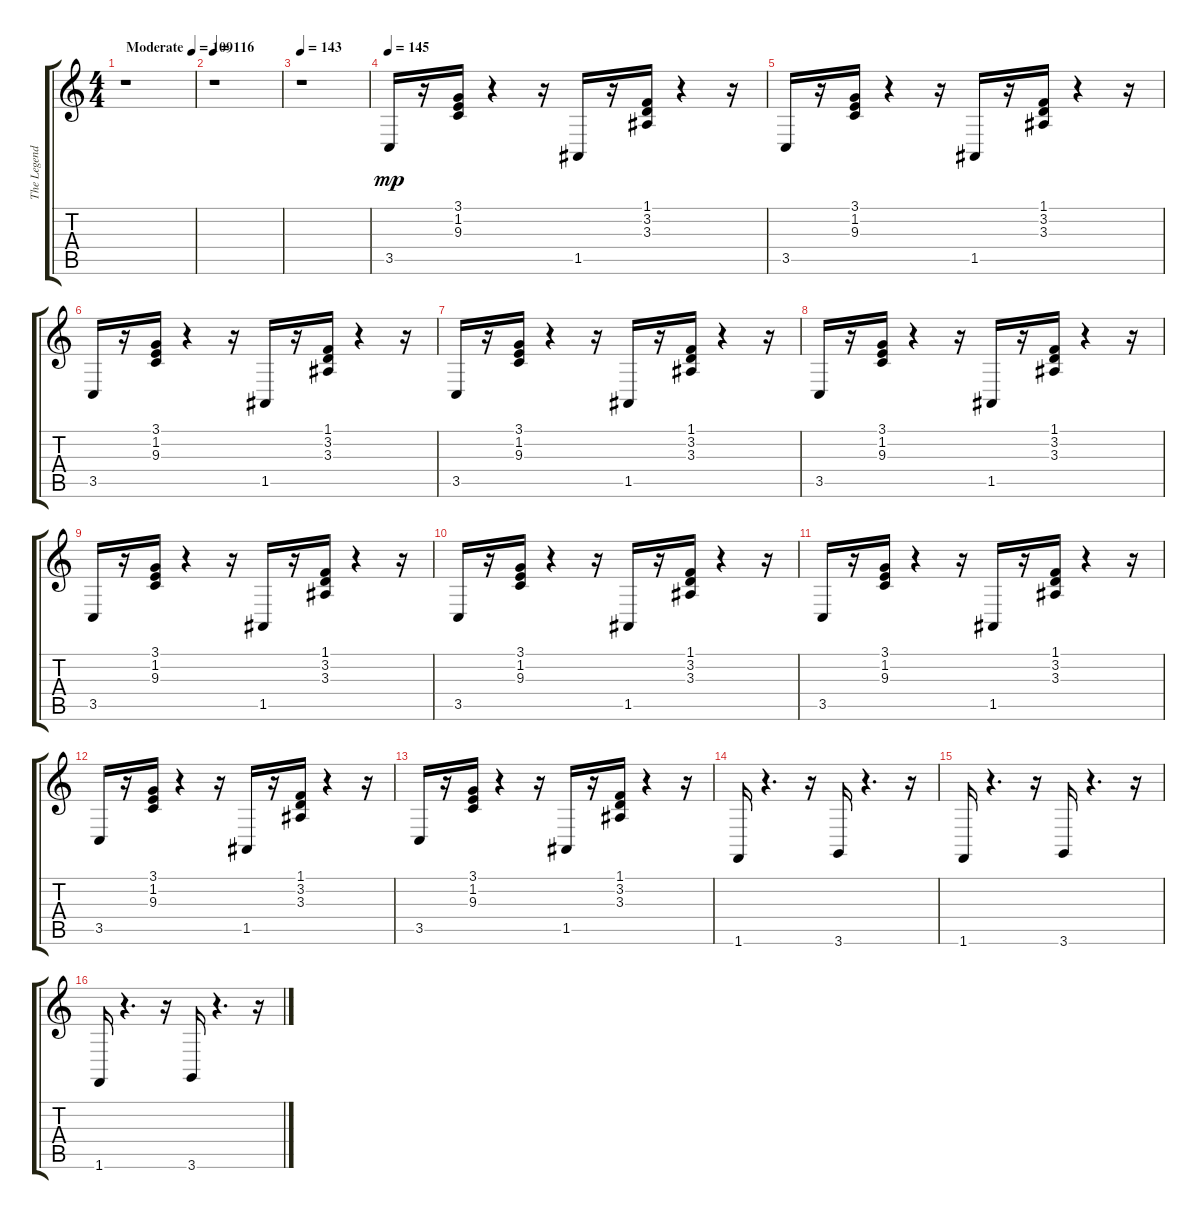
\track ("The Legend Of Zelda :" "The Legend") {instrument pizzicatostrings}
\staff {score tabs}
\tuning (E4 B3 G3 D3 A2 E2) {hide}
\ts (4 4)
\tempo (109 "Moderate")
\clef g2
\ks c
r.1{dy mp instrument pizzicatostrings} |
\tempo 116
r.1 |
\tempo 143
r.1 |
\tempo 145
3.5.16 r.16 (3.1 1.2 9.3).16 r.4 r.16 1.5.16 r.16 (1.1 3.2 3.3).16 r.4 r.16 |
3.5.16 r.16 (3.1 1.2 9.3).16 r.4 r.16 1.5.16 r.16 (1.1 3.2 3.3).16 r.4 r.16 |
3.5.16 r.16 (3.1 1.2 9.3).16 r.4 r.16 1.5.16 r.16 (1.1 3.2 3.3).16 r.4 r.16 |
3.5.16 r.16 (3.1 1.2 9.3).16 r.4 r.16 1.5.16 r.16 (1.1 3.2 3.3).16 r.4 r.16 |
3.5.16 r.16 (3.1 1.2 9.3).16 r.4 r.16 1.5.16 r.16 (1.1 3.2 3.3).16 r.4 r.16 |
3.5.16 r.16 (3.1 1.2 9.3).16 r.4 r.16 1.5.16 r.16 (1.1 3.2 3.3).16 r.4 r.16 |
3.5.16 r.16 (3.1 1.2 9.3).16 r.4 r.16 1.5.16 r.16 (1.1 3.2 3.3).16 r.4 r.16 |
3.5.16 r.16 (3.1 1.2 9.3).16 r.4 r.16 1.5.16 r.16 (1.1 3.2 3.3).16 r.4 r.16 |
3.5.16 r.16 (3.1 1.2 9.3).16 r.4 r.16 1.5.16 r.16 (1.1 3.2 3.3).16 r.4 r.16 |
3.5.16 r.16 (3.1 1.2 9.3).16 r.4 r.16 1.5.16 r.16 (1.1 3.2 3.3).16 r.4 r.16 |
1.6.16 r.4{d} r.16 3.6.16 r.4{d} r.16 |
1.6.16 r.4{d} r.16 3.6.16 r.4{d} r.16 |
1.6.16 r.4{d} r.16 3.6.16 r.4{d} r.16
